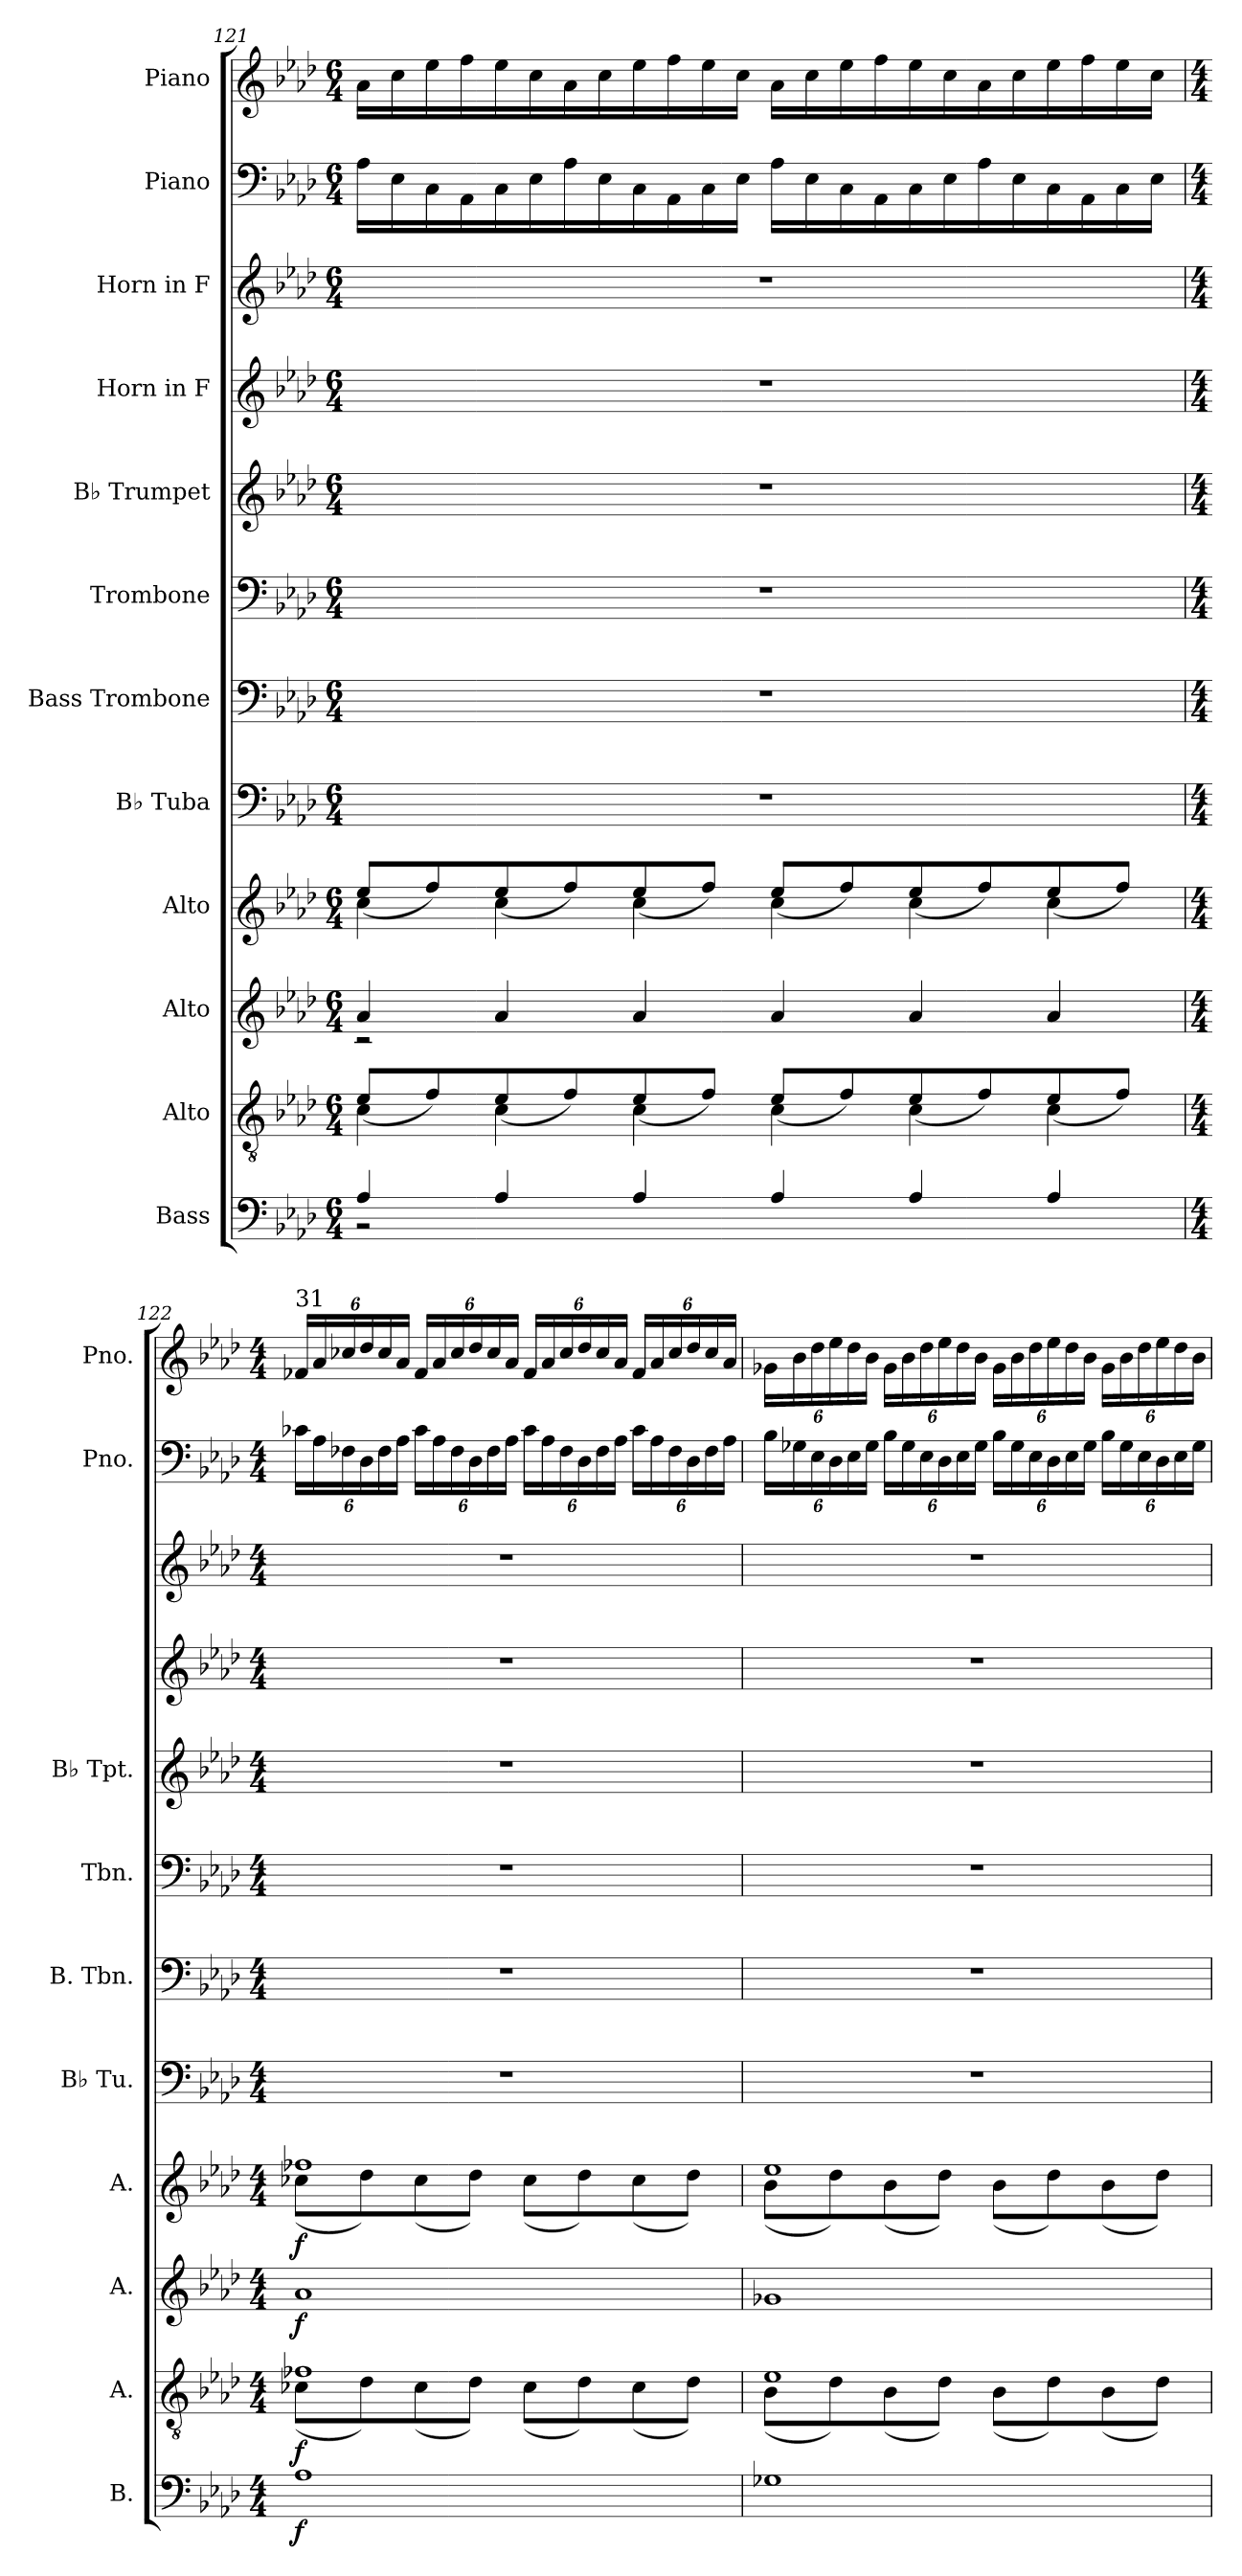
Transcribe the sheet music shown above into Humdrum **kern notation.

**kern	**dynam	**kern	**dynam	**kern	**dynam	**kern	**dynam	**kern	**kern	**kern	**kern	**kern	**kern	**kern	**kern
*part12	*part12	*part11	*part11	*part10	*part10	*part9	*part9	*part8	*part7	*part6	*part5	*part4	*part3	*part2	*part1
*staff12	*staff12	*staff11	*staff11	*staff10	*staff10	*staff9	*staff9	*staff8	*staff7	*staff6	*staff5	*staff4	*staff3	*staff2	*staff1
*I"Bass	*	*I"Alto	*	*I"Alto	*	*I"Alto	*	*I"B♭ Tuba	*I"Bass Trombone	*I"Trombone	*I"B♭ Trumpet	*I"Horn in F	*I"Horn in F	*I"Piano	*I"Piano
*I'B.	*	*I'A.	*	*I'A.	*	*I'A.	*	*I'B♭ Tu.	*I'B. Tbn.	*I'Tbn.	*I'B♭ Tpt.	*	*	*I'Pno.	*I'Pno.
!!LO:PB:g=z
*clefF4	*	*clefGv2	*	*clefG2	*	*clefG2	*	*clefF4	*clefF4	*clefF4	*clefG2	*clefG2	*clefG2	*clefF4	*clefG2
*	*	*	*	*	*	*	*	*	*	*	*ITrd1c2	*ITrd4c7	*ITrd4c7	*	*
*k[b-e-a-d-]	*	*k[b-e-a-d-]	*	*k[b-e-a-d-]	*	*k[b-e-a-d-]	*	*k[b-e-a-d-]	*k[b-e-a-d-]	*k[b-e-a-d-]	*k[b-e-a-d-g-c-]	*k[b-e-a-d-g-]	*k[b-e-a-d-g-]	*k[b-e-a-d-]	*k[b-e-a-d-]
*M6/4	*	*M6/4	*	*M6/4	*	*M6/4	*	*M6/4	*M6/4	*M6/4	*M6/4	*M6/4	*M6/4	*M6/4	*M6/4
=121	=121	=121	=121	=121	=121	=121	=121	=121	=121	=121	=121	=121	=121	=121	=121
*^	*	*^	*	*^	*	*^	*	*	*	*	*	*	*	*	*
4A-/	2r	.	4c\	(8e-/L	.	4a-/	2r	.	4cc\	(8ee-/L	.	1.r	1.r	1.r	1.r	1.r	1.r	16A-\LL	16a-\LL
.	.	.	.	.	.	.	.	.	.	.	.	.	.	.	.	.	.	16E-\	16cc\
.	.	.	.	8f/)	.	.	.	.	.	8ff/)	.	.	.	.	.	.	.	16C\	16ee-\
.	.	.	.	.	.	.	.	.	.	.	.	.	.	.	.	.	.	16AA-\	16ff\
4A-/	.	.	4c\	(8e-/	.	4a-/	.	.	4cc\	(8ee-/	.	.	.	.	.	.	.	16C\	16ee-\
.	.	.	.	.	.	.	.	.	.	.	.	.	.	.	.	.	.	16E-\	16cc\
.	.	.	.	8f/)	.	.	.	.	.	8ff/)	.	.	.	.	.	.	.	16A-\	16a-\
.	.	.	.	.	.	.	.	.	.	.	.	.	.	.	.	.	.	16E-\	16cc\
4A-/	1ryy	.	4c\	(8e-/	.	4a-/	1ryy	.	4cc\	(8ee-/	.	.	.	.	.	.	.	16C\	16ee-\
.	.	.	.	.	.	.	.	.	.	.	.	.	.	.	.	.	.	16AA-\	16ff\
.	.	.	.	8f/J)	.	.	.	.	.	8ff/J)	.	.	.	.	.	.	.	16C\	16ee-\
.	.	.	.	.	.	.	.	.	.	.	.	.	.	.	.	.	.	16E-\JJ	16cc\JJ
4A-/	.	.	4c\	(8e-/L	.	4a-/	.	.	4cc\	(8ee-/L	.	.	.	.	.	.	.	16A-\LL	16a-\LL
.	.	.	.	.	.	.	.	.	.	.	.	.	.	.	.	.	.	16E-\	16cc\
.	.	.	.	8f/)	.	.	.	.	.	8ff/)	.	.	.	.	.	.	.	16C\	16ee-\
.	.	.	.	.	.	.	.	.	.	.	.	.	.	.	.	.	.	16AA-\	16ff\
4A-/	.	.	4c\	(8e-/	.	4a-/	.	.	4cc\	(8ee-/	.	.	.	.	.	.	.	16C\	16ee-\
.	.	.	.	.	.	.	.	.	.	.	.	.	.	.	.	.	.	16E-\	16cc\
.	.	.	.	8f/)	.	.	.	.	.	8ff/)	.	.	.	.	.	.	.	16A-\	16a-\
.	.	.	.	.	.	.	.	.	.	.	.	.	.	.	.	.	.	16E-\	16cc\
4A-/	.	.	4c\	(8e-/	.	4a-/	.	.	4cc\	(8ee-/	.	.	.	.	.	.	.	16C\	16ee-\
.	.	.	.	.	.	.	.	.	.	.	.	.	.	.	.	.	.	16AA-\	16ff\
.	.	.	.	8f/J)	.	.	.	.	.	8ff/J)	.	.	.	.	.	.	.	16C\	16ee-\
.	.	.	.	.	.	.	.	.	.	.	.	.	.	.	.	.	.	16E-\JJ	16cc\JJ
*v	*v	*	*	*	*	*v	*v	*	*	*	*	*	*	*	*	*	*	*	*
!!LO:PB:g=z
=122	=122	=122	=122	=122	=122	=122	=122	=122	=122	=122	=122	=122	=122	=122	=122	=122	=122
*M4/4	*	*M4/4	*	*	*M4/4	*	*M4/4	*	*	*M4/4	*M4/4	*M4/4	*M4/4	*M4/4	*M4/4	*M4/4	*M4/4
*	*	*	*	*	*	*	*	*	*	*	*	*	*	*	*	*Xbrackettup	*Xbrackettup
!	!	!	!	!	!	!	!	!	!	!	!	!	!	!	!	!	!LO:TX:a:t=31
!	!LO:DY:b	!	!	!LO:DY:b	!	!LO:DY:b	!	!	!LO:DY:b	!	!	!	!	!	!	!	!
1A-	f	1f-X	(8c-X\L	f	1a-	f	1ff-X	(8cc-X\L	f	1r	1r	1r	1r	1r	1r	24c-X\LL	24f-X/LL
.	.	.	.	.	.	.	.	.	.	.	.	.	.	.	.	24A-\	24a-/
.	.	.	.	.	.	.	.	.	.	.	.	.	.	.	.	24F-X\	24cc-X/
.	.	.	8d-\)	.	.	.	.	8dd-\)	.	.	.	.	.	.	.	24D-\	24dd-/
.	.	.	.	.	.	.	.	.	.	.	.	.	.	.	.	24F-\	24cc-/
.	.	.	.	.	.	.	.	.	.	.	.	.	.	.	.	24A-\JJ	24a-/JJ
.	.	.	(8c-\	.	.	.	.	(8cc-\	.	.	.	.	.	.	.	24c-\LL	24f-/LL
.	.	.	.	.	.	.	.	.	.	.	.	.	.	.	.	24A-\	24a-/
.	.	.	.	.	.	.	.	.	.	.	.	.	.	.	.	24F-\	24cc-/
.	.	.	8d-\J)	.	.	.	.	8dd-\J)	.	.	.	.	.	.	.	24D-\	24dd-/
.	.	.	.	.	.	.	.	.	.	.	.	.	.	.	.	24F-\	24cc-/
.	.	.	.	.	.	.	.	.	.	.	.	.	.	.	.	24A-\JJ	24a-/JJ
.	.	.	(8c-\L	.	.	.	.	(8cc-\L	.	.	.	.	.	.	.	24c-\LL	24f-/LL
.	.	.	.	.	.	.	.	.	.	.	.	.	.	.	.	24A-\	24a-/
.	.	.	.	.	.	.	.	.	.	.	.	.	.	.	.	24F-\	24cc-/
.	.	.	8d-\)	.	.	.	.	8dd-\)	.	.	.	.	.	.	.	24D-\	24dd-/
.	.	.	.	.	.	.	.	.	.	.	.	.	.	.	.	24F-\	24cc-/
.	.	.	.	.	.	.	.	.	.	.	.	.	.	.	.	24A-\JJ	24a-/JJ
.	.	.	(8c-\	.	.	.	.	(8cc-\	.	.	.	.	.	.	.	24c-\LL	24f-/LL
.	.	.	.	.	.	.	.	.	.	.	.	.	.	.	.	24A-\	24a-/
.	.	.	.	.	.	.	.	.	.	.	.	.	.	.	.	24F-\	24cc-/
.	.	.	8d-\J)	.	.	.	.	8dd-\J)	.	.	.	.	.	.	.	24D-\	24dd-/
.	.	.	.	.	.	.	.	.	.	.	.	.	.	.	.	24F-\	24cc-/
.	.	.	.	.	.	.	.	.	.	.	.	.	.	.	.	24A-\JJ	24a-/JJ
!!LO:PB:g=z
=123	=123	=123	=123	=123	=123	=123	=123	=123	=123	=123	=123	=123	=123	=123	=123	=123	=123
1G-X	.	1e-	(8B-\L	.	1g-X	.	1ee-	(8b-\L	.	1r	1r	1r	1r	1r	1r	24B-\LL	24g-X\LL
.	.	.	.	.	.	.	.	.	.	.	.	.	.	.	.	24G-X\	24b-\
.	.	.	.	.	.	.	.	.	.	.	.	.	.	.	.	24E-\	24dd-\
.	.	.	8d-\)	.	.	.	.	8dd-\)	.	.	.	.	.	.	.	24D-\	24ee-\
.	.	.	.	.	.	.	.	.	.	.	.	.	.	.	.	24E-\	24dd-\
.	.	.	.	.	.	.	.	.	.	.	.	.	.	.	.	24G-\JJ	24b-\JJ
.	.	.	(8B-\	.	.	.	.	(8b-\	.	.	.	.	.	.	.	24B-\LL	24g-\LL
.	.	.	.	.	.	.	.	.	.	.	.	.	.	.	.	24G-\	24b-\
.	.	.	.	.	.	.	.	.	.	.	.	.	.	.	.	24E-\	24dd-\
.	.	.	8d-\J)	.	.	.	.	8dd-\J)	.	.	.	.	.	.	.	24D-\	24ee-\
.	.	.	.	.	.	.	.	.	.	.	.	.	.	.	.	24E-\	24dd-\
.	.	.	.	.	.	.	.	.	.	.	.	.	.	.	.	24G-\JJ	24b-\JJ
.	.	.	(8B-\L	.	.	.	.	(8b-\L	.	.	.	.	.	.	.	24B-\LL	24g-\LL
.	.	.	.	.	.	.	.	.	.	.	.	.	.	.	.	24G-\	24b-\
.	.	.	.	.	.	.	.	.	.	.	.	.	.	.	.	24E-\	24dd-\
.	.	.	8d-\)	.	.	.	.	8dd-\)	.	.	.	.	.	.	.	24D-\	24ee-\
.	.	.	.	.	.	.	.	.	.	.	.	.	.	.	.	24E-\	24dd-\
.	.	.	.	.	.	.	.	.	.	.	.	.	.	.	.	24G-\JJ	24b-\JJ
.	.	.	(8B-\	.	.	.	.	(8b-\	.	.	.	.	.	.	.	24B-\LL	24g-\LL
.	.	.	.	.	.	.	.	.	.	.	.	.	.	.	.	24G-\	24b-\
.	.	.	.	.	.	.	.	.	.	.	.	.	.	.	.	24E-\	24dd-\
.	.	.	8d-\J)	.	.	.	.	8dd-\J)	.	.	.	.	.	.	.	24D-\	24ee-\
.	.	.	.	.	.	.	.	.	.	.	.	.	.	.	.	24E-\	24dd-\
.	.	.	.	.	.	.	.	.	.	.	.	.	.	.	.	24G-\JJ	24b-\JJ
*	*	*v	*v	*	*	*	*v	*v	*	*	*	*	*	*	*	*	*
=	=	=	=	=	=	=	=	=	=	=	=	=	=	=	=
*-	*-	*-	*-	*-	*-	*-	*-	*-	*-	*-	*-	*-	*-	*-	*-
